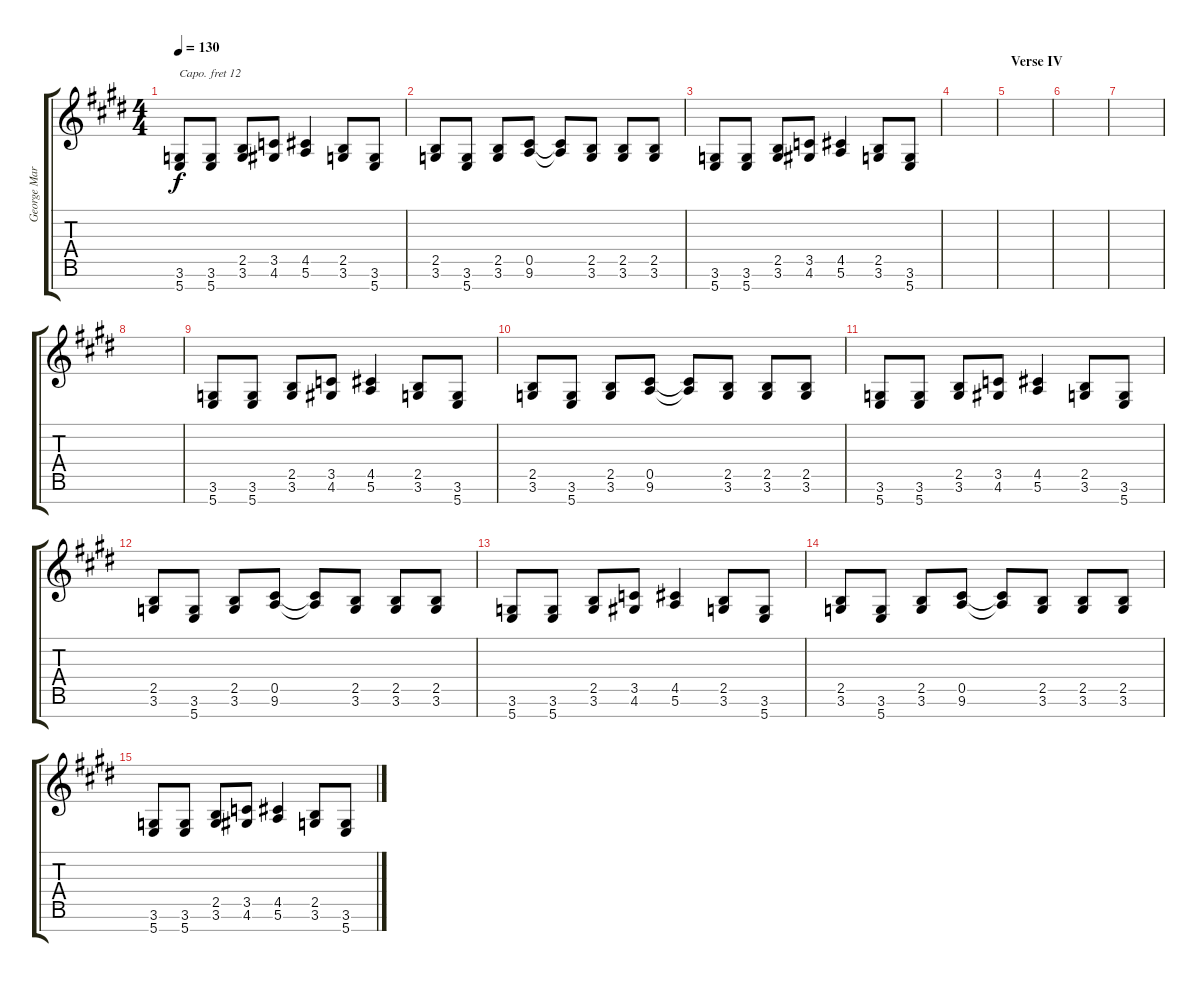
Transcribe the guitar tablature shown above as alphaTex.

\track ("George Martin Piano" "George Mar") {instrument brightacousticpiano}
\staff {score tabs}
\capo 12
\tuning (E4 B3 G3 D3 A2 E2 B1) {hide}
\ts (4 4)
\tempo 130
\clef g2
\ks e
(3.6 5.7).8{dy f} (3.6 5.7).8 (2.5 3.6).8 (3.5 4.6).8 (4.5 5.6).4 (2.5 3.6).8 (3.6 5.7).8 |
(2.5 3.6).8 (3.6 5.7).8 (2.5 3.6).8 (0.5 9.6).8 (0.5{t} 9.6{t}).8 (2.5 3.6).8 (2.5 3.6).8 (2.5 3.6).8 |
(3.6 5.7).8 (3.6 5.7).8 (2.5 3.6).8 (3.5 4.6).8 (4.5 5.6).4 (2.5 3.6).8 (3.6 5.7).8 |
|
\section ("" "Verse IV")
|
|
|
|
(3.6 5.7).8 (3.6 5.7).8 (2.5 3.6).8 (3.5 4.6).8 (4.5 5.6).4 (2.5 3.6).8 (3.6 5.7).8 |
(2.5 3.6).8 (3.6 5.7).8 (2.5 3.6).8 (0.5 9.6).8 (0.5{t} 9.6{t}).8 (2.5 3.6).8 (2.5 3.6).8 (2.5 3.6).8 |
(3.6 5.7).8 (3.6 5.7).8 (2.5 3.6).8 (3.5 4.6).8 (4.5 5.6).4 (2.5 3.6).8 (3.6 5.7).8 |
(2.5 3.6).8 (3.6 5.7).8 (2.5 3.6).8 (0.5 9.6).8 (0.5{t} 9.6{t}).8 (2.5 3.6).8 (2.5 3.6).8 (2.5 3.6).8 |
(3.6 5.7).8 (3.6 5.7).8 (2.5 3.6).8 (3.5 4.6).8 (4.5 5.6).4 (2.5 3.6).8 (3.6 5.7).8 |
(2.5 3.6).8 (3.6 5.7).8 (2.5 3.6).8 (0.5 9.6).8 (0.5{t} 9.6{t}).8 (2.5 3.6).8 (2.5 3.6).8 (2.5 3.6).8 |
(3.6 5.7).8 (3.6 5.7).8 (2.5 3.6).8 (3.5 4.6).8 (4.5 5.6).4 (2.5 3.6).8 (3.6 5.7).8
